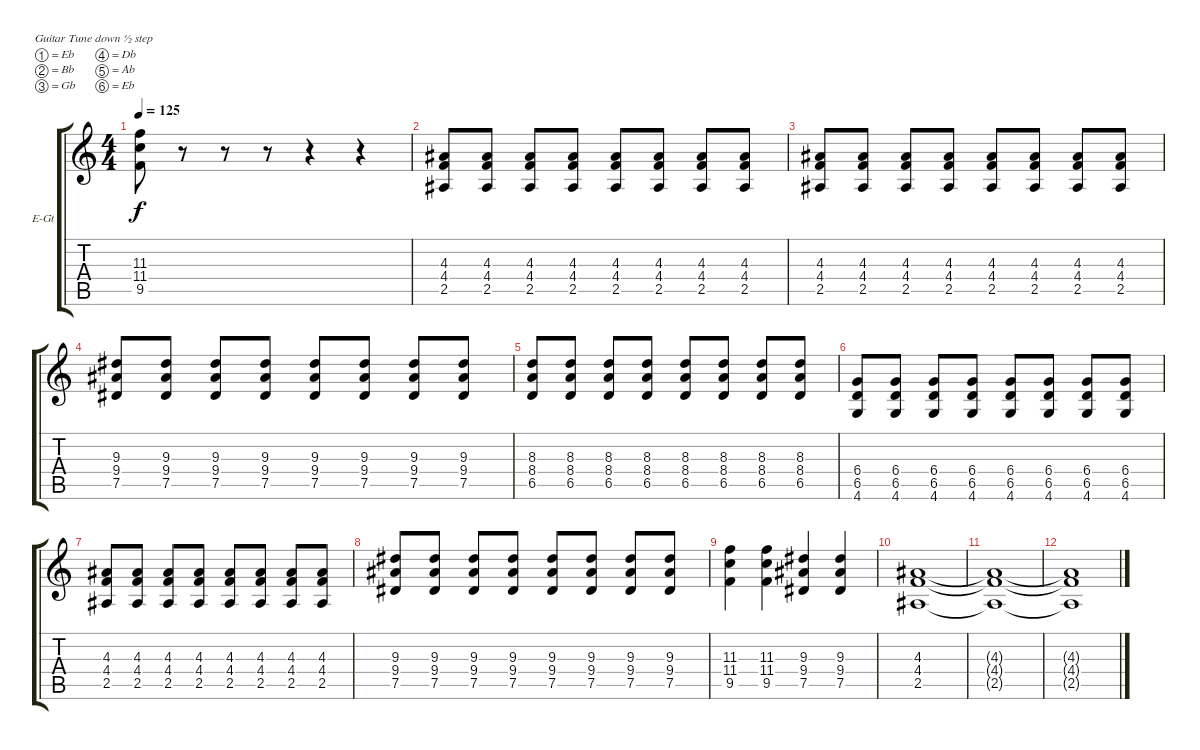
\defaultSystemsLayout 4
\bracketExtendMode groupsimilarinstruments
\firstSystemTrackNameOrientation horizontal
\otherSystemsTrackNameOrientation horizontal
\track ("Electric Guitar" "E-Gt") {instrument distortionguitar}
\staff {score tabs}
\tuning (Eb4 Bb3 Gb3 Db3 Ab2 Eb2)
\ts (4 4)
\tempo 125
\clef g2
\ks c
(9.5 11.4 11.3).8{dy f} r.8 r.8 r.8 r.4 r.4 |
(2.5 4.4 4.3).8 (2.5 4.4 4.3).8 (2.5 4.4 4.3).8 (2.5 4.4 4.3).8 (2.5 4.4 4.3).8 (2.5 4.4 4.3).8 (2.5 4.4 4.3).8 (2.5 4.4 4.3).8 |
(2.5 4.3 4.4).8 (2.5 4.3 4.4).8 (2.5 4.3 4.4).8 (2.5 4.3 4.4).8 (2.5 4.3 4.4).8 (2.5 4.3 4.4).8 (2.5 4.3 4.4).8 (2.5 4.4 4.3).8 |
(7.5 9.4 9.3).8 (7.5 9.4 9.3).8 (7.5 9.4 9.3).8 (7.5 9.4 9.3).8 (7.5 9.4 9.3).8 (7.5 9.4 9.3).8 (7.5 9.4 9.3).8 (7.5 9.4 9.3).8 |
(6.5 8.4 8.3).8 (6.5 8.4 8.3).8 (6.5 8.4 8.3).8 (6.5 8.4 8.3).8 (6.5 8.4 8.3).8 (6.5 8.4 8.3).8 (6.5 8.4 8.3).8 (6.5 8.4 8.3).8 |
(4.6 6.5 6.4).8 (4.6 6.5 6.4).8 (4.6 6.5 6.4).8 (4.6 6.5 6.4).8 (4.6 6.5 6.4).8 (4.6 6.5 6.4).8 (4.6 6.5 6.4).8 (4.6 6.5 6.4).8 |
(2.5 4.4 4.3).8 (2.5 4.4 4.3).8 (2.5 4.4 4.3).8 (2.5 4.4 4.3).8 (2.5 4.4 4.3).8 (2.5 4.4 4.3).8 (2.5 4.4 4.3).8 (2.5 4.4 4.3).8 |
(7.5 9.4 9.3).8 (7.5 9.4 9.3).8 (7.5 9.4 9.3).8 (7.5 9.4 9.3).8 (7.5 9.4 9.3).8 (7.5 9.4 9.3).8 (7.5 9.4 9.3).8 (7.5 9.4 9.3).8 |
(9.5 11.4 11.3).4 (9.5 11.4 11.3).4 (7.5 9.4 9.3).4 (7.5 9.4 9.3).4 |
(2.5 4.4 4.3).1 |
(2.5{t} 4.4{t} 4.3{t}).1 |
(2.5{t} 4.4{t} 4.3{t}).1
